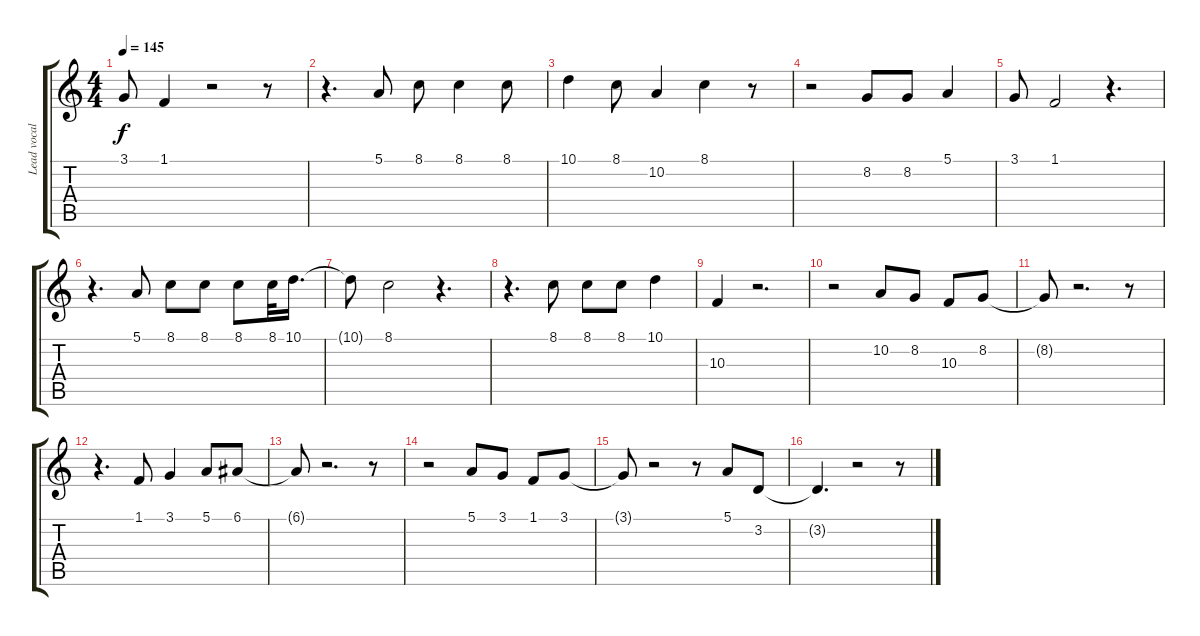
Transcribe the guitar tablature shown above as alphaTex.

\track ("Lead vocal" "Lead vocal") {instrument accordion}
\staff {score tabs}
\tuning (E4 B3 G3 D3 A2 E2) {hide}
\ts (4 4)
\tempo 145
\clef g2
\ks c
3.1.8{dy f} 1.1.4 r.2 r.8 |
r.4{d} 5.1.8 8.1.8 8.1.4 8.1.8 |
10.1.4 8.1.8 10.2.4 8.1.4 r.8 |
r.2 8.2.8 8.2.8 5.1.4 |
3.1.8 1.1.2 r.4{d} |
r.4{d} 5.1.8 8.1.8 8.1.8 8.1.8 8.1.32 10.1.16{d} |
10.1{t}.8 8.1.2 r.4{d} |
r.4{d} 8.1.8 8.1.8 8.1.8 10.1.4 |
10.3.4 r.2{d} |
r.2 10.2.8 8.2.8 10.3.8 8.2.8 |
8.2{t}.8 r.2{d} r.8 |
r.4{d} 1.1.8 3.1.4 5.1.8 6.1.8 |
6.1{t}.8 r.2{d} r.8 |
r.2 5.1.8 3.1.8 1.1.8 3.1.8 |
3.1{t}.8 r.2 r.8 5.1.8 3.2.8 |
3.2{t}.4{d} r.2 r.8
